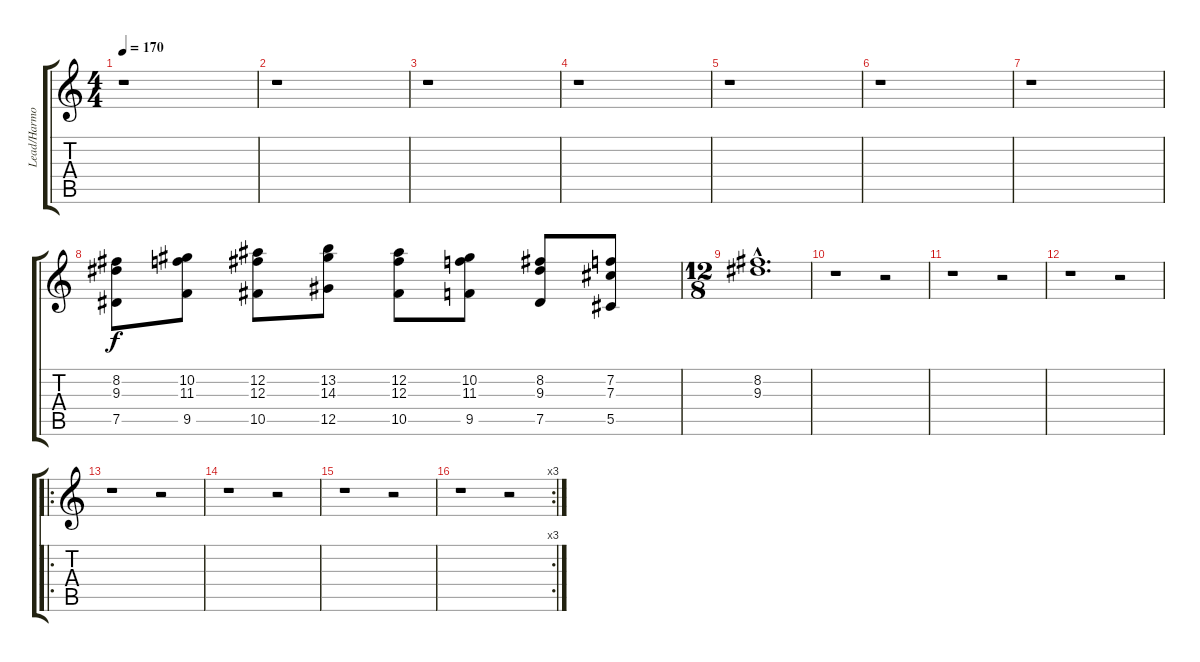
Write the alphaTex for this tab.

\track ("Lead/Harmony" "Lead/Harmo") {instrument distortionguitar}
\staff {score tabs}
\tuning (Eb4 Bb3 Gb3 Db3 Ab2 Eb2) {hide}
\ts (4 4)
\tempo 170
\clef g2
\ks c
r.1{dy f} |
r.1 |
r.1 |
r.1 |
r.1 |
r.1 |
r.1 |
(8.2 9.3 7.5).8 (10.2 11.3 9.5).8 (12.2 12.3 10.5).8 (13.2 14.3 12.5).8 (12.2 12.3 10.5).8 (10.2 11.3 9.5).8 (8.2 9.3 7.5).8 (7.2 7.3 5.5).8 |
\ts (12 8)
(8.2{hac} 9.3{hac}).1{d} |
r.1 r.2 |
r.1 r.2 |
r.1 r.2 |
\ro
r.1 r.2 |
r.1 r.2 |
r.1 r.2 |
\rc 3
r.1 r.2
